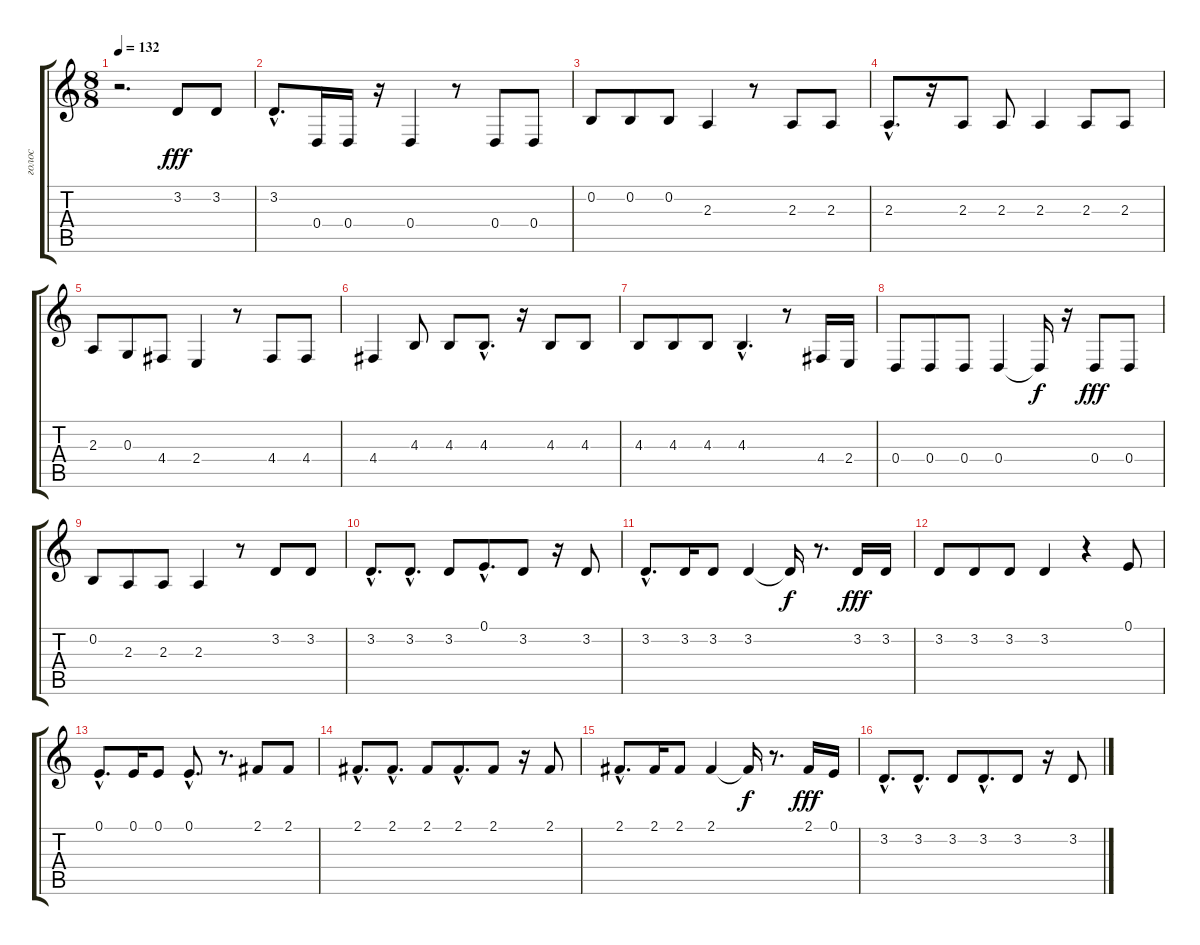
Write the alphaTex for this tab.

\track ("голос" "голос") {instrument tenorsax}
\staff {score tabs}
\tuning (E4 B3 G3 D3 A2 E2) {hide}
\ts (8 8)
\tempo 132
\clef g2
\ks c
r.2{d dy fff} 3.2.8 3.2.8 |
3.2{hac}.8{d} 0.4.16 0.4.16 r.16 0.4.4 r.8 0.4.8 0.4.8 |
0.2.8 0.2.8 0.2.8 2.3.4 r.8 2.3.8 2.3.8 |
2.3{hac}.8{d} r.16 2.3.8 2.3.8 2.3.4 2.3.8 2.3.8 |
2.3.8 0.3.8 4.4.8 2.4.4 r.8 4.4.8 4.4.8 |
4.4.4 4.3.8 4.3.8 4.3{hac}.8{d} r.16 4.3.8 4.3.8 |
4.3.8 4.3.8 4.3.8 4.3{hac}.4{d} r.8 4.4.16 2.4.16 |
0.4.8 0.4.8 0.4.8 0.4.4 0.4{t}.16{dy f} r.16 0.4.8{dy fff} 0.4.8 |
0.2.8 2.3.8 2.3.8 2.3.4 r.8 3.2.8 3.2.8 |
3.2{hac}.8{d} 3.2{hac}.8{d} 3.2.8 0.1{hac}.8{d} 3.2.8 r.16 3.2.8 |
3.2{hac}.8{d} 3.2.16 3.2.8 3.2.4 3.2{t}.16{dy f} r.8{d} 3.2.16{dy fff} 3.2.16 |
3.2.8 3.2.8 3.2.8 3.2.4 r.4 0.1.8 |
0.1{hac}.8{d} 0.1.16 0.1.8 0.1{hac}.8{d} r.8{d} 2.1.8 2.1.8 |
2.1{hac}.8{d} 2.1{hac}.8{d} 2.1.8 2.1{hac}.8{d} 2.1.8 r.16 2.1.8 |
2.1{hac}.8{d} 2.1.16 2.1.8 2.1.4 2.1{t}.16{dy f} r.8{d} 2.1.16{dy fff} 0.1.16 |
3.2{hac}.8{d} 3.2{hac}.8{d} 3.2.8 3.2{hac}.8{d} 3.2.8 r.16 3.2.8
